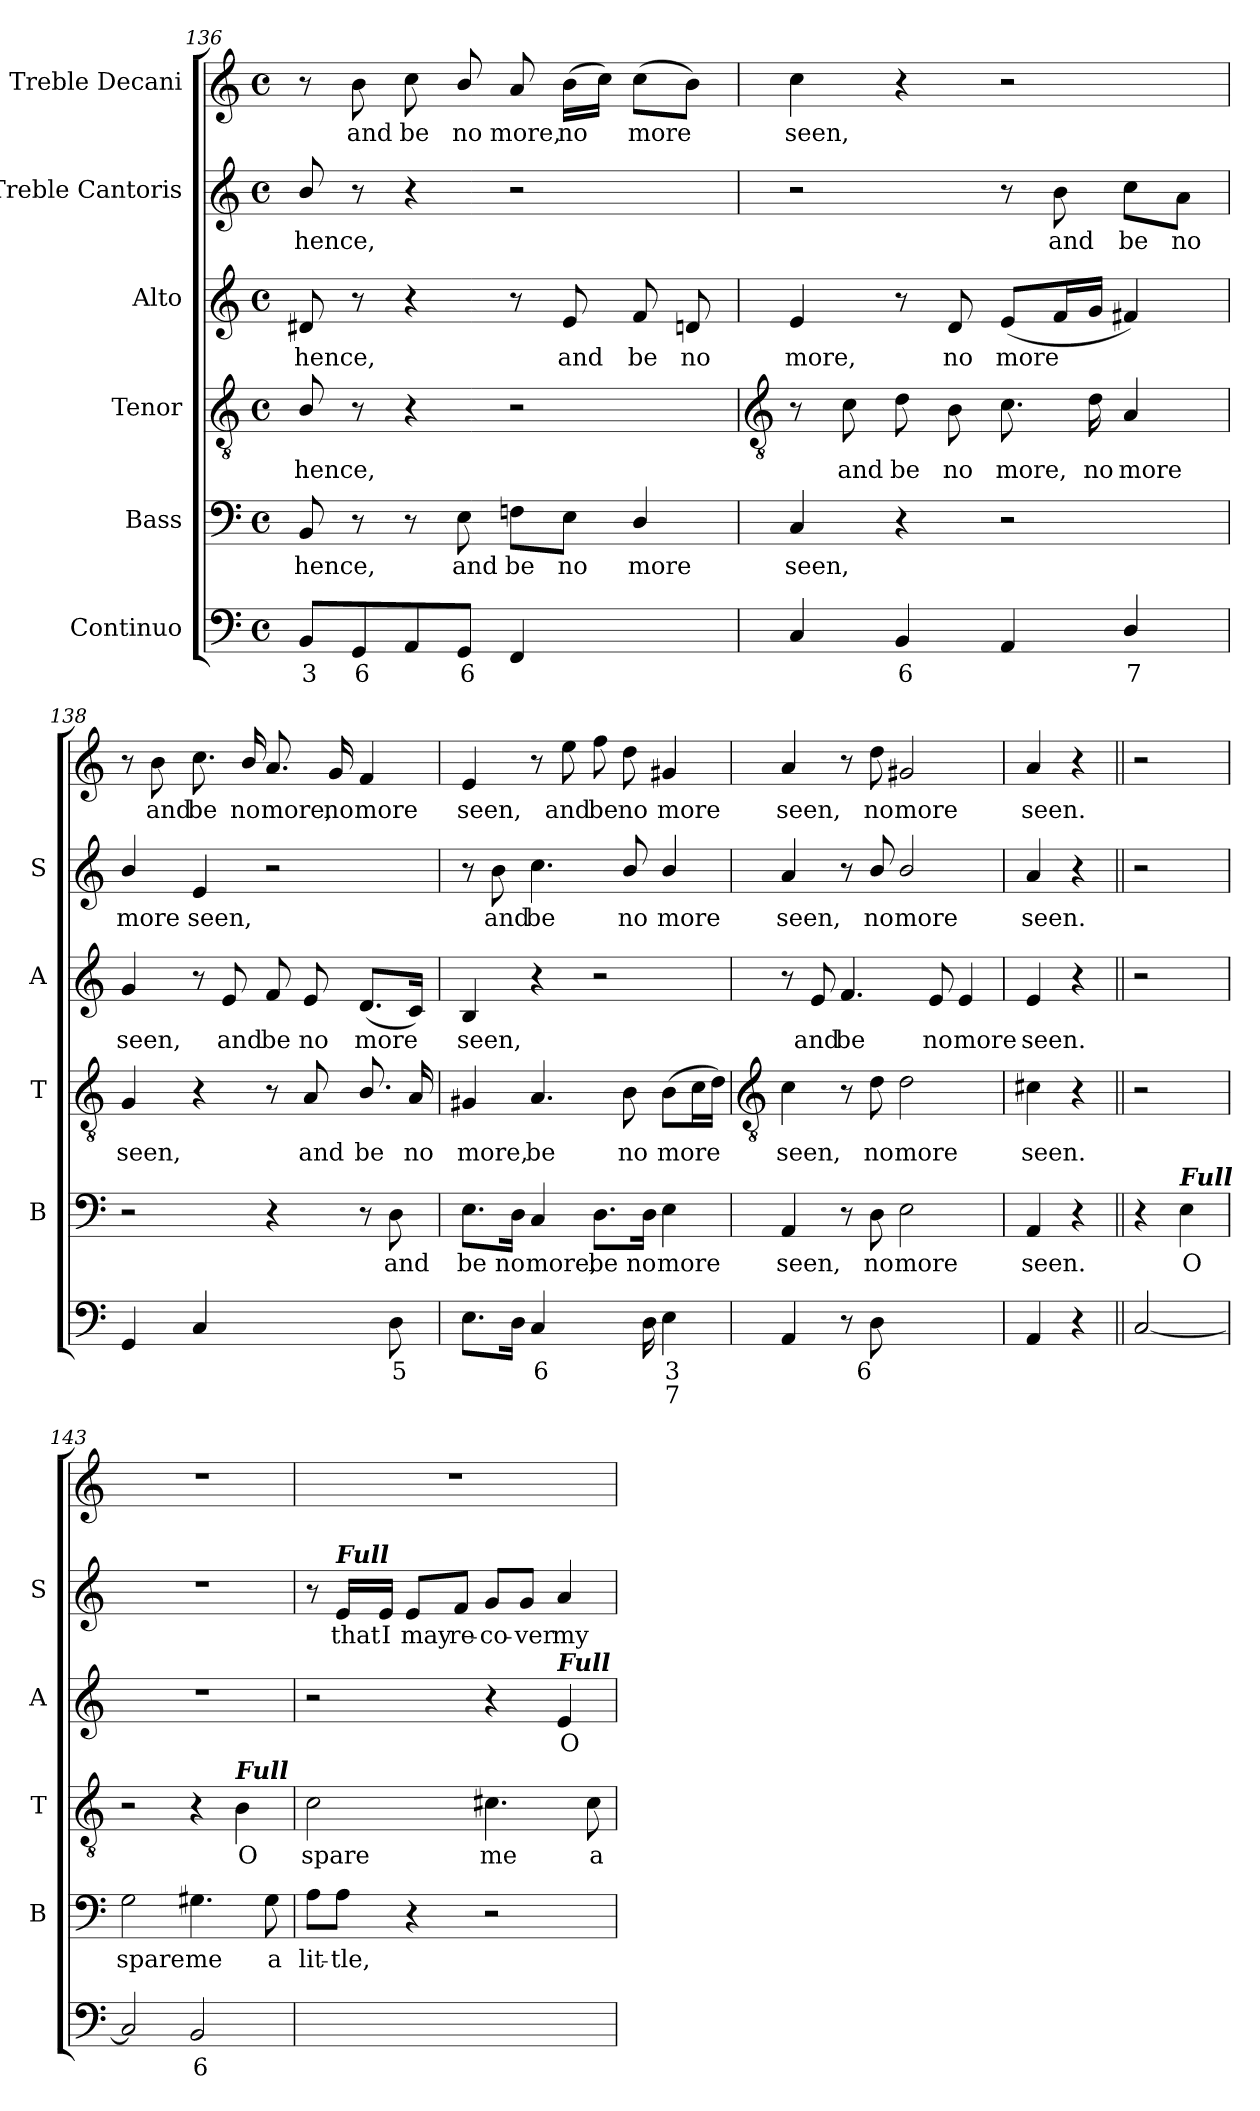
**kern	**text	**text	**text	**kern	**text	**kern	**text	**kern	**text	**kern	**text	**kern	**text
*part6	*part6	*part6	*part6	*part5	*part5	*part4	*part4	*part3	*part3	*part2	*part2	*part1	*part1
*staff6	*staff6	*staff6	*staff6	*staff5	*staff5	*staff4	*staff4	*staff3	*staff3	*staff2	*staff2	*staff1	*staff1
*I"Continuo	*	*	*	*I"Bass	*	*I"Tenor	*	*I"Alto	*	*I"Treble Cantoris	*	*I"Treble Decani	*
*	*	*	*	*I'B	*	*I'T	*	*I'A	*	*I'S	*	*	*
*clefF4	*	*	*	*clefF4	*	*clefGv2	*	*clefG2	*	*clefG2	*	*clefG2	*
*k[]	*	*	*	*k[]	*	*k[]	*	*k[]	*	*k[]	*	*k[]	*
*C:	*	*	*	*C:	*	*C:	*	*C:	*	*C:	*	*C:	*
*M4/4	*	*	*	*M4/4	*	*M4/4	*	*M4/4	*	*M4/4	*	*M4/4	*
*met(c)	*	*	*	*met(c)	*	*met(c)	*	*met(c)	*	*met(c)	*	*met(c)	*
=136	=136	=136	=136	=136	=136	=136	=136	=136	=136	=136	=136	=136	=136
!	!LO:LY:b	!	!	!	!LO:LY:b	!	!LO:LY:b	!	!LO:LY:b	!	!LO:LY:b	!	!
8BBL	3	.	.	8BB	hence,	8B/	hence,	8d#X	hence,	8b/	hence,	8r	.
!	!LO:LY:b	!	!	!	!	!	!	!	!	!	!	!	!LO:LY:b
8GG	6	.	.	8r	.	8r	.	8r	.	8r	.	8b	and
!	!	!	!	!	!	!	!	!	!	!	!	!	!LO:LY:b
8AA	.	.	.	8r	.	4r	.	4r	.	4r	.	8cc	be
!	!LO:LY:b	!	!	!	!LO:LY:b	!	!	!	!	!	!	!	!LO:LY:b
8GGJ	6	.	.	8E	and	.	.	.	.	.	.	8b/	no
!	!	!	!	!	!LO:LY:b	!	!	!	!	!	!	!	!LO:LY:b
4FF	.	.	.	8Fn\L	be	2r	.	8r	.	2r	.	8a	more,
!	!	!	!	!	!LO:LY:b	!	!	!	!LO:LY:b	!	!	!	!LO:LY:b
.	.	.	.	8E\J	no	.	.	8e	and	.	.	(>16bLL	no
.	.	.	.	.	.	.	.	.	.	.	.	16ccJJ)	.
!	!LO:LY:b	!LO:LY:b	!	!	!LO:LY:b	!	!	!	!LO:LY:b	!	!	!	!LO:LY:b
[8GGyy	4	7	.	4D/	more	.	.	8f	be	.	.	(>8ccL	more
!	!LO:LY:b	!	!	!	!	!	!	!	!LO:LY:b	!	!	!	!
8GGyy]	3	.	.	.	.	.	.	8dn	no	.	.	8bJ)	.
!!LO:LB:g=z
=137	=137	=137	=137	=137	=137	=137	=137	=137	=137	=137	=137	=137	=137
*	*	*	*	*	*	*clefGv2	*	*	*	*	*	*	*
!	!	!	!	!	!LO:LY:b	!	!	!	!LO:LY:b	!	!	!	!LO:LY:b
4C	.	.	.	4C	seen,	8r	.	4e	more,	2r	.	4cc	seen,
!	!	!	!	!	!	!	!LO:LY:b	!	!	!	!	!	!
.	.	.	.	.	.	8c	and	.	.	.	.	.	.
!	!LO:LY:b	!	!	!	!	!	!LO:LY:b	!	!	!	!	!	!
4BB	6	.	.	4r	.	8d	be	8r	.	.	.	4r	.
!	!	!	!	!	!	!	!LO:LY:b	!	!LO:LY:b	!	!	!	!
.	.	.	.	.	.	8B	no	8d	no	.	.	.	.
!	!	!	!	!	!	!	!LO:LY:b	!	!LO:LY:b	!	!	!	!
4AA	.	.	.	2r	.	8.c	more,	(<8eL	more	8r	.	2r	.
!	!	!	!	!	!	!	!	!	!	!	!LO:LY:b	!	!
.	.	.	.	.	.	.	.	16fL	.	8b	and	.	.
!	!	!	!	!	!	!	!LO:LY:b	!	!	!	!	!	!
.	.	.	.	.	.	16d	no	16gJJ	.	.	.	.	.
!	!LO:LY:b	!	!	!	!	!	!LO:LY:b	!	!	!	!LO:LY:b	!	!
4D/	7	.	.	.	.	4A	more	4f#X)	.	8cc\L	be	.	.
!	!	!	!	!	!	!	!	!	!	!	!LO:LY:b	!	!
.	.	.	.	.	.	.	.	.	.	8a\J	no	.	.
=138	=138	=138	=138	=138	=138	=138	=138	=138	=138	=138	=138	=138	=138
!	!	!	!	!	!	!	!LO:LY:b	!	!LO:LY:b	!	!LO:LY:b	!	!
4GG	.	.	.	2r	.	4G	seen,	4g	seen,	4b/	more	8r	.
!	!	!	!	!	!	!	!	!	!	!	!	!	!LO:LY:b
.	.	.	.	.	.	.	.	.	.	.	.	8b	and
!	!	!	!	!	!	!	!	!	!	!	!LO:LY:b	!	!LO:LY:b
4C	.	.	.	.	.	4r	.	8r	.	4e	seen,	8.cc	be
!	!	!	!	!	!	!	!	!	!LO:LY:b	!	!	!	!
.	.	.	.	.	.	.	.	8e	and	.	.	.	.
!	!	!	!	!	!	!	!	!	!	!	!	!	!LO:LY:b
.	.	.	.	.	.	.	.	.	.	.	.	16b/	no
!	!	!	!	!	!	!	!	!	!LO:LY:b	!	!	!	!LO:LY:b
[4Dyy	.	.	.	4r	.	8r	.	8f	be	2r	.	8.a	more,
!	!	!	!	!	!	!	!LO:LY:b	!	!LO:LY:b	!	!	!	!
.	.	.	.	.	.	8A	and	8e	no	.	.	.	.
!	!	!	!	!	!	!	!	!	!	!	!	!	!LO:LY:b
.	.	.	.	.	.	.	.	.	.	.	.	16g	no
!	!LO:LY:b	!	!	!	!	!	!LO:LY:b	!	!LO:LY:b	!	!	!	!LO:LY:b
8Dyy]	6	.	.	8r	.	8.B/	be	(<8.dL	more	.	.	4f	more
!	!LO:LY:b	!	!	!	!LO:LY:b	!	!	!	!	!	!	!	!
8D	5	.	.	8D	and	.	.	.	.	.	.	.	.
!	!	!	!	!	!	!	!LO:LY:b	!	!	!	!	!	!
.	.	.	.	.	.	16A	no	16cJ)	.	.	.	.	.
=139	=139	=139	=139	=139	=139	=139	=139	=139	=139	=139	=139	=139	=139
!	!	!	!	!	!LO:LY:b	!	!LO:LY:b	!	!LO:LY:b	!	!	!	!LO:LY:b
8.EL	.	.	.	8.E\L	be	4G#X	more,	4B	seen,	8r	.	4e	seen,
!	!	!	!	!	!	!	!	!	!	!	!LO:LY:b	!	!
.	.	.	.	.	.	.	.	.	.	8b	and	.	.
!	!	!	!	!	!LO:LY:b	!	!	!	!	!	!	!	!
16DJ	.	.	.	16D\Jk	no	.	.	.	.	.	.	.	.
!	!LO:LY:b	!	!	!	!LO:LY:b	!	!LO:LY:b	!	!	!	!LO:LY:b	!	!
4C	6	.	.	4C	more,	4.A	be	4r	.	4.cc	be	8r	.
!	!	!	!	!	!	!	!	!	!	!	!	!	!LO:LY:b
.	.	.	.	.	.	.	.	.	.	.	.	8ee	and
!	!LO:LY:b	!	!	!	!LO:LY:b	!	!	!	!	!	!	!	!LO:LY:b
[8Dyy	7	.	.	8.D\L	be	.	.	2r	.	.	.	8ff	be
!	!LO:LY:b	!	!	!	!	!	!LO:LY:b	!	!	!	!LO:LY:b	!	!LO:LY:b
16Dyy]	6	.	.	.	.	8B	no	.	.	8b/	no	8dd	no
!	!	!	!	!	!LO:LY:b	!	!	!	!	!	!	!	!
16D	.	.	.	16D\Jk	no	.	.	.	.	.	.	.	.
!	!LO:LY:b	!LO:LY:b	!	!	!LO:LY:b	!	!LO:LY:b	!	!	!	!LO:LY:b	!	!LO:LY:b
4E	3	7	.	4E	more	(>8BL	more	.	.	4b/	more	4g#X	more
.	.	.	.	.	.	16cL	.	.	.	.	.	.	.
.	.	.	.	.	.	16dJJ)	.	.	.	.	.	.	.
!!LO:LB:g=z
=140	=140	=140	=140	=140	=140	=140	=140	=140	=140	=140	=140	=140	=140
*	*	*	*	*	*	*clefGv2	*	*	*	*	*	*	*
!	!	!	!	!	!LO:LY:b	!	!LO:LY:b	!	!	!	!LO:LY:b	!	!LO:LY:b
4AA	.	.	.	4AA	seen,	4c	seen,	8r	.	4a	seen,	4a	seen,
!	!	!	!	!	!	!	!	!	!LO:LY:b	!	!	!	!
.	.	.	.	.	.	.	.	8e	and	.	.	.	.
!	!	!	!	!	!	!	!	!	!LO:LY:b	!	!	!	!
8r	.	.	.	8r	.	8r	.	4.f	be	8r	.	8r	.
!	!LO:LY:b	!	!	!	!LO:LY:b	!	!LO:LY:b	!	!	!	!LO:LY:b	!	!LO:LY:b
8D	6	.	.	8D	no	8d	no	.	.	8b/	no	8dd	no
!	!LO:LY:b	!LO:LY:b	!LO:LY:b	!	!LO:LY:b	!	!LO:LY:b	!	!	!	!LO:LY:b	!	!LO:LY:b
[4Eyy	3	9	7	2E	more	2d	more	.	.	2b/	more	2g#X	more
!	!	!	!	!	!	!	!	!	!LO:LY:b	!	!	!	!
.	.	.	.	.	.	.	.	8e	no	.	.	.	.
!	!	!LO:LY:b	!	!	!	!	!	!	!LO:LY:b	!	!	!	!
4Eyy]	.	8	.	.	.	.	.	4e	more	.	.	.	.
=141	=141	=141	=141	=141	=141	=141	=141	=141	=141	=141	=141	=141	=141
!	!	!	!	!	!LO:LY:b	!	!LO:LY:b	!	!LO:LY:b	!	!LO:LY:b	!	!LO:LY:b
4AA	.	.	.	4AA	seen.	4c#X	seen.	4e	seen.	4a	seen.	4a	seen.
4r	.	.	.	4r	.	4r	.	4r	.	4r	.	4r	.
=142||	=142||	=142||	=142||	=142||	=142||	=142||	=142||	=142||	=142||	=142||	=142||	=142||	=142||
[2C	.	.	.	4r	.	2r	.	2r	.	2r	.	2r	.
!	!	!	!	!LO:TX:a:Bi:t=Full	!	!	!	!	!	!	!	!	!
!	!	!	!	!	!LO:LY:b	!	!	!	!	!	!	!	!
.	.	.	.	4E	O	.	.	.	.	.	.	.	.
=143	=143	=143	=143	=143	=143	=143	=143	=143	=143	=143	=143	=143	=143
!	!	!	!	!	!LO:LY:b	!	!	!	!	!	!	!	!
2C]	.	.	.	2G	spare	2r	.	1r	.	1r	.	1r	.
!	!LO:LY:b	!	!	!	!LO:LY:b	!	!	!	!	!	!	!	!
2BB	6	.	.	4.G#X	me	4r	.	.	.	.	.	.	.
!	!	!	!	!	!	!LO:TX:a:Bi:t=Full	!	!	!	!	!	!	!
!	!	!	!	!	!	!	!LO:LY:b	!	!	!	!	!	!
.	.	.	.	.	.	4B	O	.	.	.	.	.	.
!	!	!	!	!	!LO:LY:b	!	!	!	!	!	!	!	!
.	.	.	.	8G#	a	.	.	.	.	.	.	.	.
=144	=144	=144	=144	=144	=144	=144	=144	=144	=144	=144	=144	=144	=144
!	!LO:LY:b	!	!	!	!LO:LY:b	!	!LO:LY:b	!	!	!	!	!	!
[2AAyy	3	.	.	8A\L	lit-	2c	spare	2r	.	8r	.	1r	.
!	!	!	!	!	!	!	!	!	!	!LO:TX:a:Bi:t=Full	!	!	!
!	!	!	!	!	!LO:LY:b	!	!	!	!	!	!LO:LY:b	!	!
.	.	.	.	8A\J	-tle,	.	.	.	.	16e/LL	that	.	.
!	!	!	!	!	!	!	!	!	!	!	!LO:LY:b	!	!
.	.	.	.	.	.	.	.	.	.	16e/JJ	I	.	.
!	!	!	!	!	!	!	!	!	!	!	!LO:LY:b	!	!
.	.	.	.	4r	.	.	.	.	.	8e/L	may	.	.
!	!	!	!	!	!	!	!	!	!	!	!LO:LY:b	!	!
.	.	.	.	.	.	.	.	.	.	8f/J	re-	.	.
!	!LO:LY:b	!LO:LY:b	!	!	!	!	!LO:LY:b	!	!	!	!LO:LY:b	!	!
2AAyy]	3	7	.	2r	.	4.c#X	me	4r	.	8g/L	-co-	.	.
!	!	!	!	!	!	!	!	!	!	!	!LO:LY:b	!	!
.	.	.	.	.	.	.	.	.	.	8g/J	-ver	.	.
!	!	!	!	!	!	!	!	!LO:TX:a:Bi:t=Full	!	!	!	!	!
!	!	!	!	!	!	!	!	!	!LO:LY:b	!	!LO:LY:b	!	!
.	.	.	.	.	.	.	.	4e	O	4a	my	.	.
!	!	!	!	!	!	!	!LO:LY:b	!	!	!	!	!	!
.	.	.	.	.	.	8c#	a	.	.	.	.	.	.
=	=	=	=	=	=	=	=	=	=	=	=	=	=
*-	*-	*-	*-	*-	*-	*-	*-	*-	*-	*-	*-	*-	*-
